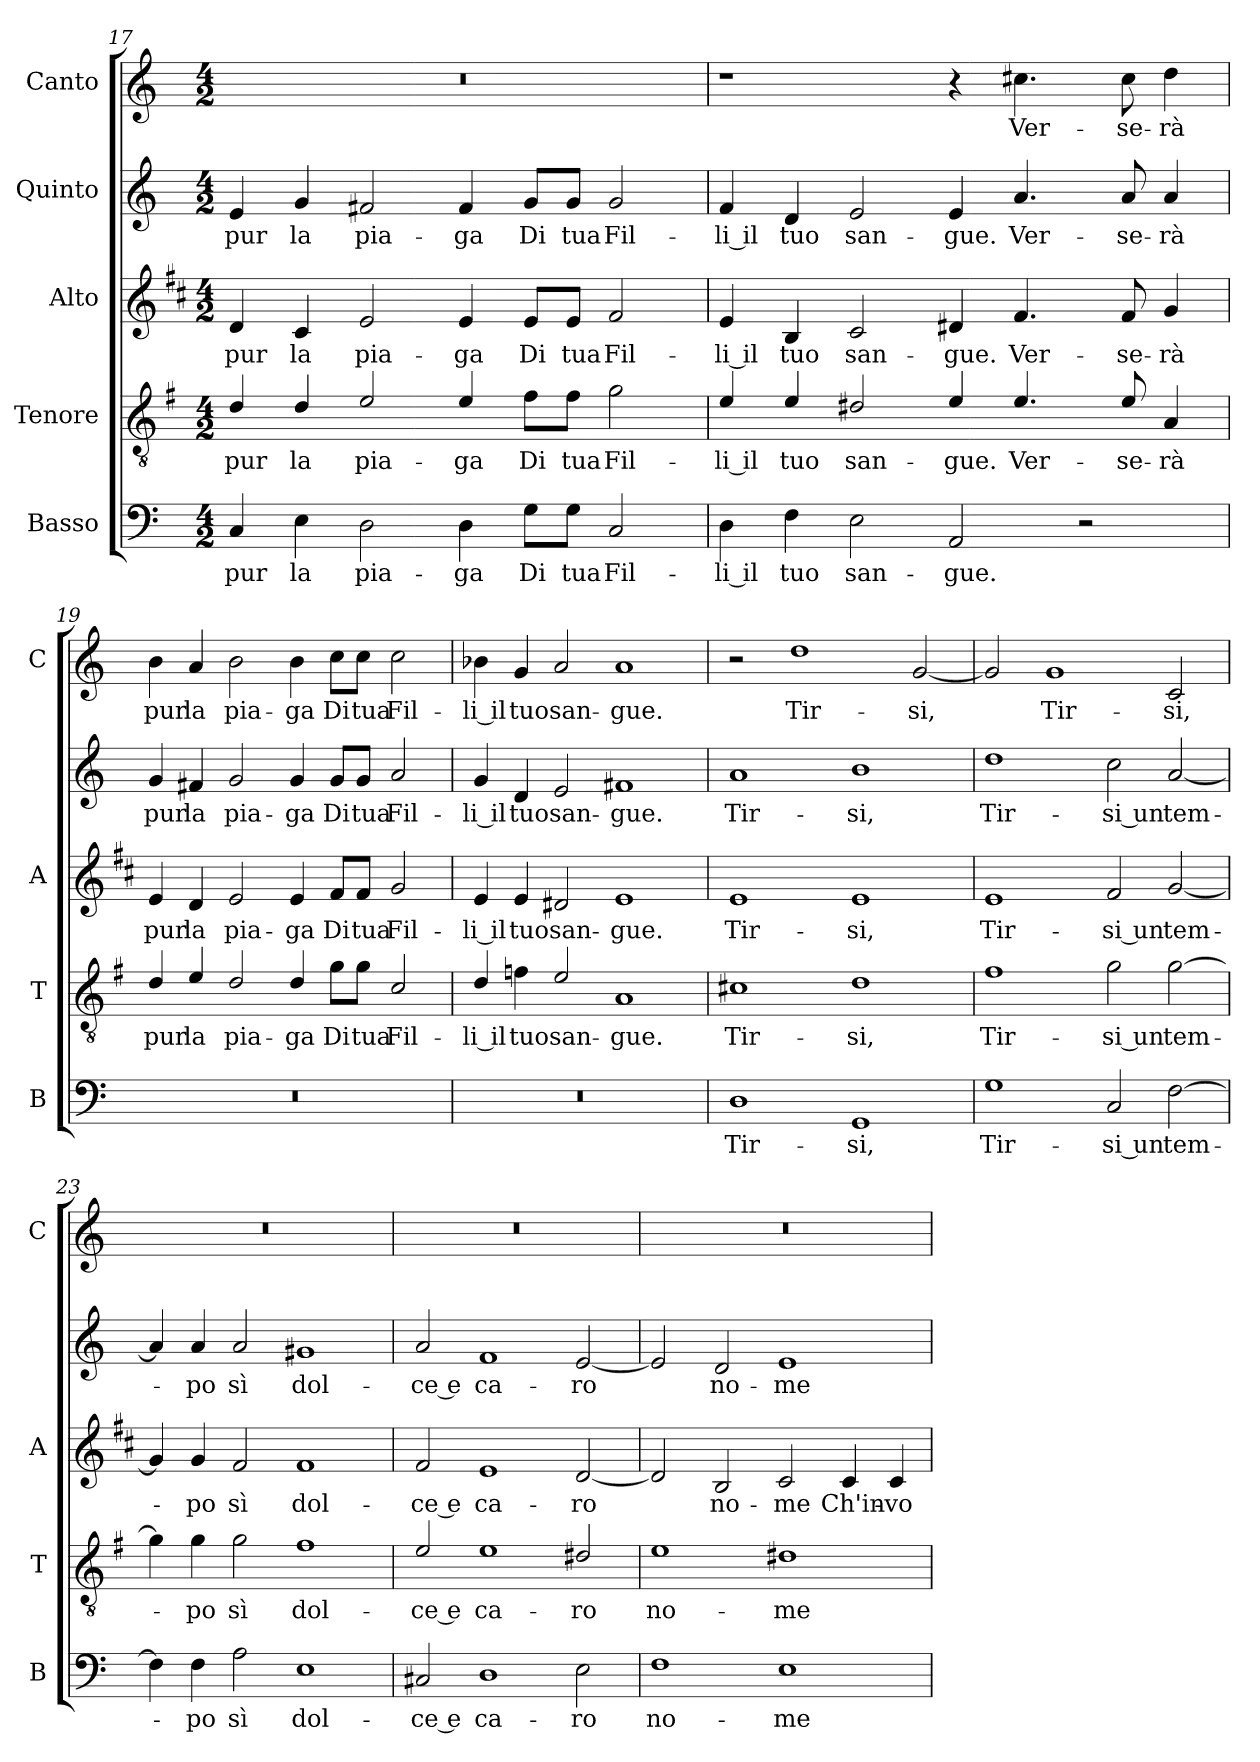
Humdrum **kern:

**kern	**text	**kern	**text	**kern	**text	**kern	**text	**kern	**text
*part5	*part5	*part4	*part4	*part3	*part3	*part2	*part2	*part1	*part1
*staff5	*staff5	*staff4	*staff4	*staff3	*staff3	*staff2	*staff2	*staff1	*staff1
*I"Basso	*	*I"Tenore	*	*I"Alto	*	*I"Quinto	*	*I"Canto	*
*I'B	*	*I'T	*	*I'A	*	*	*	*I'C	*
*clefF4	*	*clefGv2	*	*clefG2	*	*clefG2	*	*clefG2	*
*	*	*ITrd4c7	*	*ITrd1c2	*	*	*	*	*
*k[]	*	*k[]	*	*k[]	*	*k[]	*	*k[]	*
*C:	*	*C:	*	*C:	*	*C:	*	*C:	*
*M4/2	*	*M4/2	*	*M4/2	*	*M4/2	*	*M4/2	*
=17	=17	=17	=17	=17	=17	=17	=17	=17	=17
!	!LO:LY:b	!	!LO:LY:b	!	!LO:LY:b	!	!LO:LY:b	!	!
4C/	pur	4G/	pur	4c/	pur	4e/	pur	0r	.
!	!LO:LY:b	!	!LO:LY:b	!	!LO:LY:b	!	!LO:LY:b	!	!
4E\	la	4G/	la	4B/	la	4g/	la	.	.
!	!LO:LY:b	!	!LO:LY:b	!	!LO:LY:b	!	!LO:LY:b	!	!
2D\	pia-	2A/	pia-	2d/	pia-	2f#X/	pia-	.	.
!	!LO:LY:b	!	!LO:LY:b	!	!LO:LY:b	!	!LO:LY:b	!	!
4D\	-ga	4A/	-ga	4d/	-ga	4f#/	-ga	.	.
!	!LO:LY:b	!	!LO:LY:b	!	!LO:LY:b	!	!LO:LY:b	!	!
8G\L	Di	8B\L	Di	8d/L	Di	8g/L	Di	.	.
!	!LO:LY:b	!	!LO:LY:b	!	!LO:LY:b	!	!LO:LY:b	!	!
8G\J	tua	8B\J	tua	8d/J	tua	8g/J	tua	.	.
!	!LO:LY:b	!	!LO:LY:b	!	!LO:LY:b	!	!LO:LY:b	!	!
2C/	Fil-	2c\	Fil-	2e/	Fil-	2g/	Fil-	.	.
=18	=18	=18	=18	=18	=18	=18	=18	=18	=18
!	!LO:LY:b	!	!LO:LY:b	!	!LO:LY:b	!	!LO:LY:b	!	!
4D\	-li il	4A/	-li il	4d/	-li il	4f/	-li il	1r	.
!	!LO:LY:b	!	!LO:LY:b	!	!LO:LY:b	!	!LO:LY:b	!	!
4F\	tuo	4A/	tuo	4A/	tuo	4d/	tuo	.	.
!	!LO:LY:b	!	!LO:LY:b	!	!LO:LY:b	!	!LO:LY:b	!	!
2E\	san-	2G#X/	san-	2B/	san-	2e/	san-	.	.
!	!LO:LY:b	!	!LO:LY:b	!	!LO:LY:b	!	!LO:LY:b	!	!
2AA/	-gue.	4A/	-gue.	4c#X/	-gue.	4e/	-gue.	4r	.
!	!	!	!LO:LY:b	!	!LO:LY:b	!	!LO:LY:b	!	!LO:LY:b
.	.	4.A/	Ver-	4.e/	Ver-	4.a/	Ver-	4.cc#X\	Ver-
2r	.	.	.	.	.	.	.	.	.
!	!	!	!LO:LY:b	!	!LO:LY:b	!	!LO:LY:b	!	!LO:LY:b
.	.	8A/	-se-	8e/	-se-	8a/	-se-	8cc#\	-se-
!	!	!	!LO:LY:b	!	!LO:LY:b	!	!LO:LY:b	!	!LO:LY:b
.	.	4D/	-rà	4f/	-rà	4a/	-rà	4dd\	-rà
!!LO:LB:g=z
=19	=19	=19	=19	=19	=19	=19	=19	=19	=19
!	!	!	!LO:LY:b	!	!LO:LY:b	!	!LO:LY:b	!	!LO:LY:b
0r	.	4G/	pur	4d/	pur	4g/	pur	4b\	pur
!	!	!	!LO:LY:b	!	!LO:LY:b	!	!LO:LY:b	!	!LO:LY:b
.	.	4A/	la	4c/	la	4f#X/	la	4a/	la
!	!	!	!LO:LY:b	!	!LO:LY:b	!	!LO:LY:b	!	!LO:LY:b
.	.	2G/	pia-	2d/	pia-	2g/	pia-	2b\	pia-
!	!	!	!LO:LY:b	!	!LO:LY:b	!	!LO:LY:b	!	!LO:LY:b
.	.	4G/	-ga	4d/	-ga	4g/	-ga	4b\	-ga
!	!	!	!LO:LY:b	!	!LO:LY:b	!	!LO:LY:b	!	!LO:LY:b
.	.	8c\L	Di	8e/L	Di	8g/L	Di	8cc\L	Di
!	!	!	!LO:LY:b	!	!LO:LY:b	!	!LO:LY:b	!	!LO:LY:b
.	.	8c\J	tua	8e/J	tua	8g/J	tua	8cc\J	tua
!	!	!	!LO:LY:b	!	!LO:LY:b	!	!LO:LY:b	!	!LO:LY:b
.	.	2F/	Fil-	2f/	Fil-	2a/	Fil-	2cc\	Fil-
=20	=20	=20	=20	=20	=20	=20	=20	=20	=20
!	!	!	!LO:LY:b	!	!LO:LY:b	!	!LO:LY:b	!	!LO:LY:b
0r	.	4G/	-li il	4d/	-li il	4g/	-li il	4b-X\	-li il
!	!	!	!LO:LY:b	!	!LO:LY:b	!	!LO:LY:b	!	!LO:LY:b
.	.	4B-X\	tuo	4d/	tuo	4d/	tuo	4g/	tuo
!	!	!	!LO:LY:b	!	!LO:LY:b	!	!LO:LY:b	!	!LO:LY:b
.	.	2A/	san-	2c#X/	san-	2e/	san-	2a/	san-
!	!	!	!LO:LY:b	!	!LO:LY:b	!	!LO:LY:b	!	!LO:LY:b
.	.	1D	-gue.	1d	-gue.	1f#X	-gue.	1a	-gue.
=21	=21	=21	=21	=21	=21	=21	=21	=21	=21
!	!LO:LY:b	!	!LO:LY:b	!	!LO:LY:b	!	!LO:LY:b	!	!
1D	Tir-	1F#X	Tir-	1d	Tir-	1a	Tir-	2r	.
!	!	!	!	!	!	!	!	!	!LO:LY:b
.	.	.	.	.	.	.	.	1dd	Tir-
!	!LO:LY:b	!	!LO:LY:b	!	!LO:LY:b	!	!LO:LY:b	!	!
1GG	-si,	1G	-si,	1d	-si,	1b	-si,	.	.
!	!	!	!	!	!	!	!	!	!LO:LY:b
.	.	.	.	.	.	.	.	[2g/	-si,
=22	=22	=22	=22	=22	=22	=22	=22	=22	=22
!	!LO:LY:b	!	!LO:LY:b	!	!LO:LY:b	!	!LO:LY:b	!	!
1G	Tir-	1B	Tir-	1d	Tir-	1dd	Tir-	2g/]	.
!	!	!	!	!	!	!	!	!	!LO:LY:b
.	.	.	.	.	.	.	.	1g	Tir-
!	!LO:LY:b	!	!LO:LY:b	!	!LO:LY:b	!	!LO:LY:b	!	!
2C/	-si un	2c\	-si un	2e/	-si un	2cc\	-si un	.	.
!	!LO:LY:b	!	!LO:LY:b	!	!LO:LY:b	!	!LO:LY:b	!	!LO:LY:b
[2F\	tem-	[2c\	tem-	[2f/	tem-	[2a/	tem-	2c/	-si,
!!LO:LB:g=z
=23	=23	=23	=23	=23	=23	=23	=23	=23	=23
4F\]	.	4c\]	.	4f/]	.	4a/]	.	0r	.
!	!LO:LY:b	!	!LO:LY:b	!	!LO:LY:b	!	!LO:LY:b	!	!
4F\	-po	4c\	-po	4f/	-po	4a/	-po	.	.
!	!LO:LY:b	!	!LO:LY:b	!	!LO:LY:b	!	!LO:LY:b	!	!
2A\	sì	2c\	sì	2e/	sì	2a/	sì	.	.
!	!LO:LY:b	!	!LO:LY:b	!	!LO:LY:b	!	!LO:LY:b	!	!
1E	dol-	1B	dol-	1e	dol-	1g#X	dol-	.	.
=24	=24	=24	=24	=24	=24	=24	=24	=24	=24
!	!LO:LY:b	!	!LO:LY:b	!	!LO:LY:b	!	!LO:LY:b	!	!
2C#X/	-ce e	2A/	-ce e	2e/	-ce e	2a/	-ce e	0r	.
!	!LO:LY:b	!	!LO:LY:b	!	!LO:LY:b	!	!LO:LY:b	!	!
1D	ca-	1A	ca-	1d	ca-	1f	ca-	.	.
!	!LO:LY:b	!	!LO:LY:b	!	!LO:LY:b	!	!LO:LY:b	!	!
2E\	-ro	2G#X/	-ro	[2c/	-ro	[2e/	-ro	.	.
=25	=25	=25	=25	=25	=25	=25	=25	=25	=25
!	!LO:LY:b	!	!LO:LY:b	!	!	!	!	!	!
1F	no-	1A	no-	2c/]	.	2e/]	.	0r	.
!	!	!	!	!	!LO:LY:b	!	!LO:LY:b	!	!
.	.	.	.	2A/	no-	2d/	no-	.	.
!	!LO:LY:b	!	!LO:LY:b	!	!LO:LY:b	!	!LO:LY:b	!	!
1E	-me	1G#X	-me	2B/	-me	1e	-me	.	.
!	!	!	!	!	!LO:LY:b	!	!	!	!
.	.	.	.	4B/	Ch'in-	.	.	.	.
!	!	!	!	!	!LO:LY:b	!	!	!	!
.	.	.	.	4B/	-vo-	.	.	.	.
=	=	=	=	=	=	=	=	=	=
*-	*-	*-	*-	*-	*-	*-	*-	*-	*-
